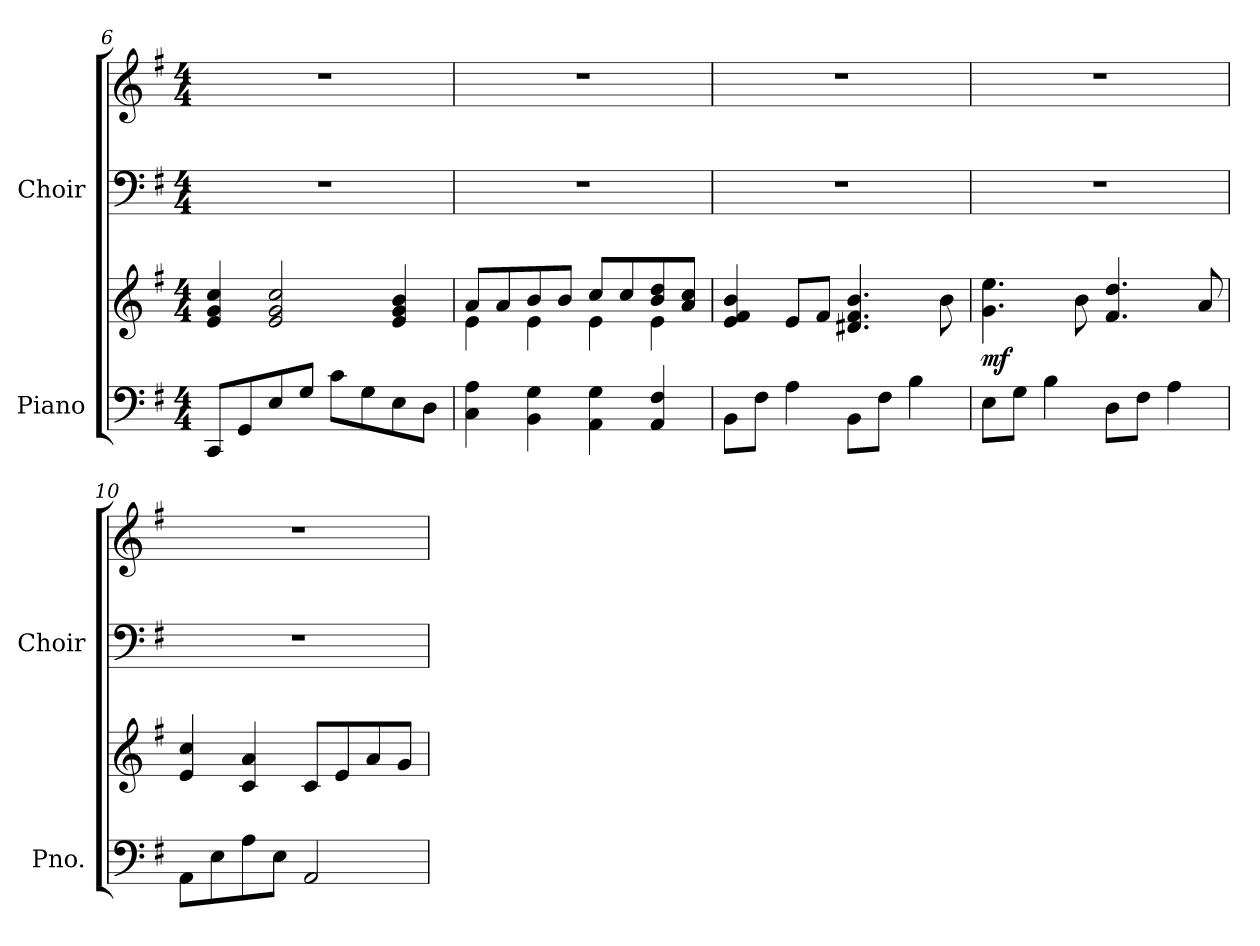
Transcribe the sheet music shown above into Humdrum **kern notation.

**kern	**kern	**dynam	**kern	**kern
*part2	*part2	*part2	*part1	*part1
*staff4	*staff3	*staff3/4	*staff2	*staff1
*I"Piano	*	*	*I"Choir	*
*I'Pno.	*	*	*I'Choir	*
!!LO:LB:g=z
*clefF4	*clefG2	*	*clefF4	*clefG2
*k[f#]	*k[f#]	*	*k[f#]	*k[f#]
*e:	*e:	*	*e:	*e:
*M4/4	*M4/4	*	*M4/4	*M4/4
=6	=6	=6	=6	=6
8CCi/L	4ei/ 4gi 4cci	.	1r	1r
8GGi/	.	.	.	.
8Ei/	2ei/ 2gi 2cci	.	.	.
8Gi/J	.	.	.	.
8ci\L	.	.	.	.
8Gi\	.	.	.	.
8Ei\	4ei/ 4gi 4bi	.	.	.
8Di\J	.	.	.	.
=7	=7	=7	=7	=7
*	*^	*	*	*
4Ci\ 4Ai	8ai/L	4ei\	.	1r	1r
.	8ai/	.	.	.	.
4BBi\ 4Gi	8bi/	4ei\	.	.	.
.	8bi/J	.	.	.	.
4AAi\ 4Gi	8cci/L	4ei\	.	.	.
.	8cci/	.	.	.	.
4AAi/ 4F#i	8bi/ 8ddi	4ei\	.	.	.
.	8ai/ 8cciJ	.	.	.	.
*	*v	*v	*	*	*
=8	=8	=8	=8	=8
8BBi\L	4ei/ 4f#i 4bi	.	1r	1r
8F#i\J	.	.	.	.
4Ai\	8ei/L	.	.	.
.	8f#i/J	.	.	.
8BBi\L	4.d#Xi/ 4.f#i 4.bi	.	.	.
8F#i\J	.	.	.	.
4Bi\	.	.	.	.
.	8bi\	.	.	.
=9	=9	=9	=9	=9
8Ei\L	4.gi\ 4.eei	mf	1r	1r
8Gi\J	.	.	.	.
4Bi\	.	.	.	.
.	8bi\	.	.	.
8Di\L	4.f#i/ 4.ddi	.	.	.
8F#i\J	.	.	.	.
4Ai\	.	.	.	.
.	8ai/	.	.	.
=10	=10	=10	=10	=10
8AAi\L	4ei/ 4cci	.	1r	1r
8Ei\	.	.	.	.
8Ai\	4ci/ 4ai	.	.	.
8Ei\J	.	.	.	.
2AAi/	8ci/L	.	.	.
.	8ei/	.	.	.
.	8ai/	.	.	.
.	8gi/J	.	.	.
=	=	=	=	=
*-	*-	*-	*-	*-
